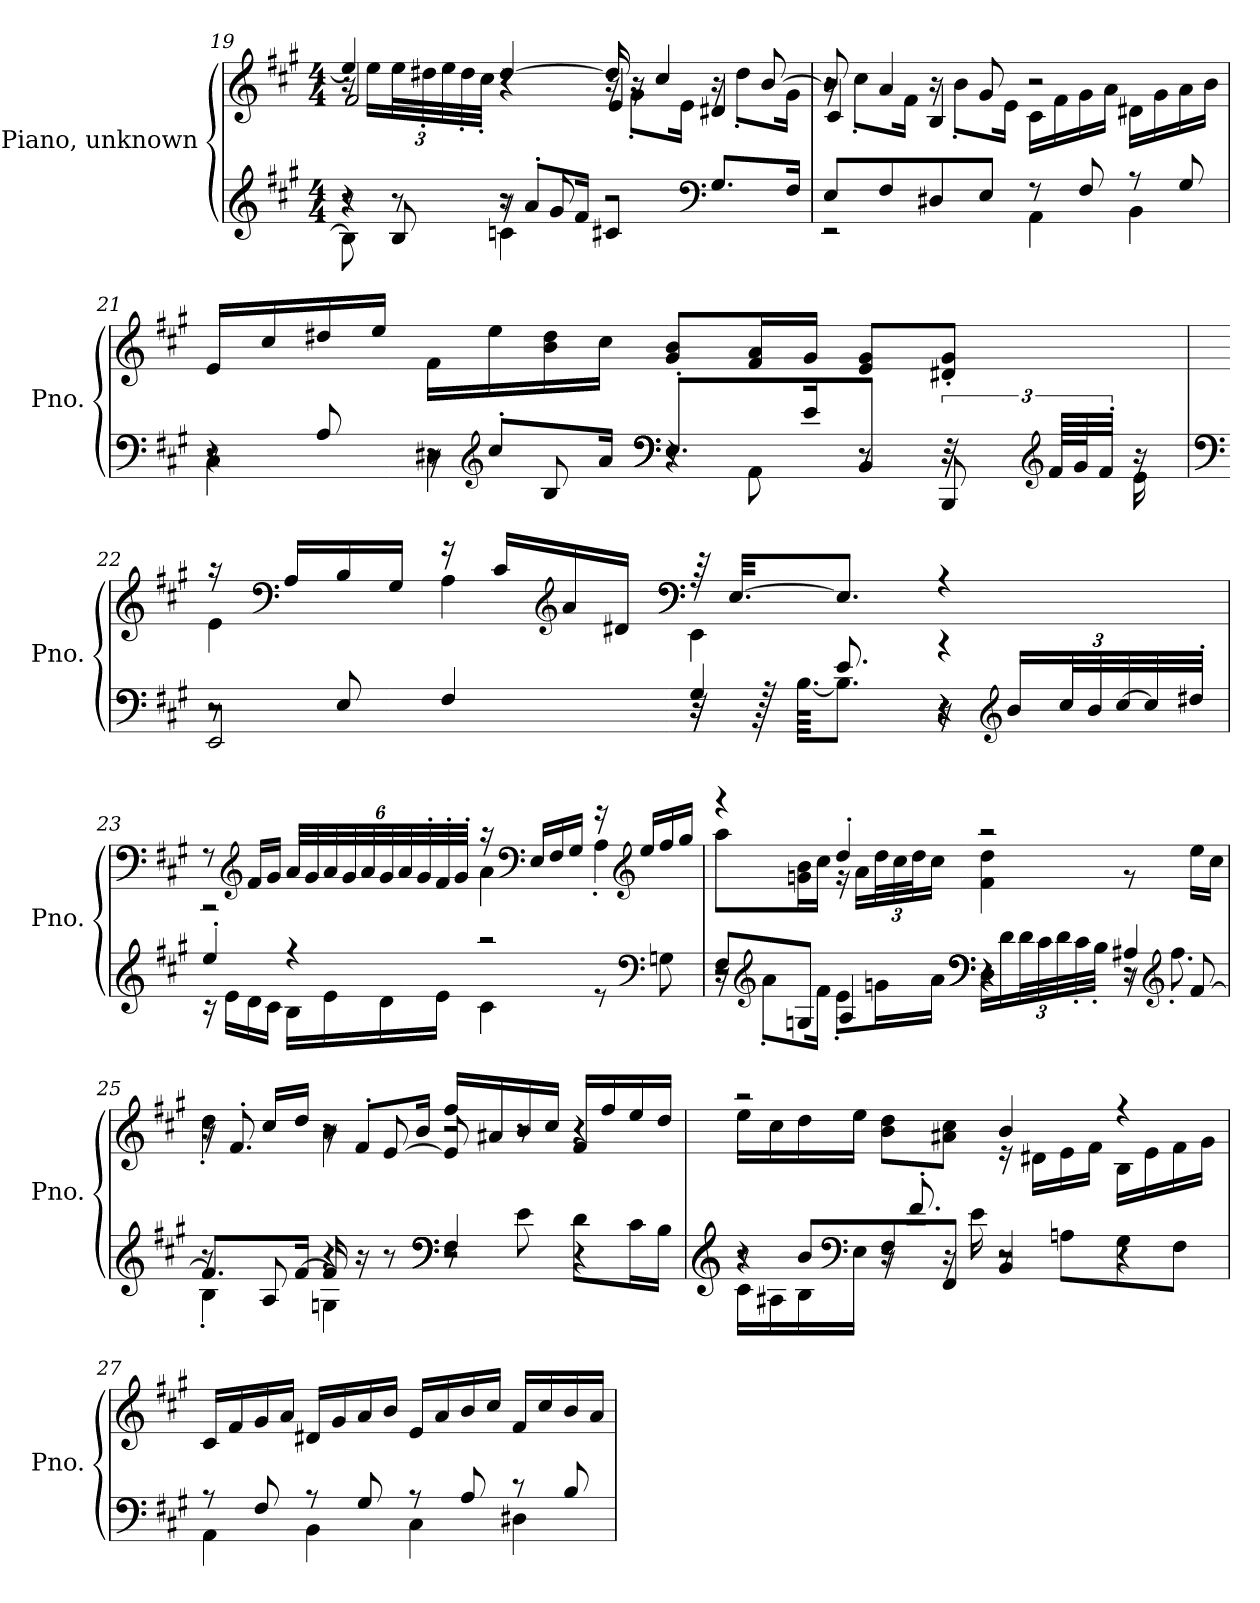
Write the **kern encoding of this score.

**kern	**kern
*part1	*part1
*staff2	*staff1
*I"Piano, unknown	*
*I'Pno.	*
!!LO:LB:g=z
*clefG2	*clefG2
*k[f#c#g#]	*k[f#c#g#]
*M4/4	*M4/4
=19	=19
*^	*^
*	*^	*	*^
4r	8B\]	8r	4ee/]	16r	2f#/
.	.	.	.	16ee\LL	.
*	*	*	*	*Xbrackettup	*
.	8r	8B/	.	48ee\L	.
.	.	.	.	48dd#X'\	.
.	.	.	.	48ee\	.
.	.	.	.	32dd#'\	.
.	.	.	.	32cc#'\JJJ	.
8r	4cn\	16r	[4dd#/	4r	.
.	.	8a'/L	.	.	.
8g#/	.	.	.	.	.
.	.	16f#/Jk	.	.	.
2r	2r	4c#X/	16dd#/]	16r	4e/
.	.	.	16r	8g#'\L	.
.	.	.	4cc#/	.	.
.	.	.	.	16e\Jk	.
*clefF4	*	*	*	*	*
.	.	8.G#/L	.	16r	4d#X/
.	.	.	.	8dd#'\L	.
.	.	.	[8b/	.	.
.	.	16F#/Jk	.	16g#\Jk	.
*	*v	*v	*	*	*
=20	=20	=20	=20	=20
8E/L	2r	8b/]	16r	4c#/
.	.	.	8cc#'\L	.
8F#/	.	4a/	.	.
.	.	.	16f#\Jk	.
8D#X/	.	.	16r	4B/
.	.	.	8b'\L	.
8E/J	.	8g#/	.	.
.	.	.	16e\Jk	.
8r	4AA\	2r	16c#\LL	2r
.	.	.	16f#\	.
8F#/	.	.	16g#\	.
.	.	.	16a\JJ	.
8r	4BB\	.	16d#X\LL	.
.	.	.	16g#\	.
8G#/	.	.	16a\	.
.	.	.	16b\JJ	.
*	*	*v	*v	*v
!!LO:PB:g=z
=21	=21	=21
*	*^	*
8r	4C#\	4r	16e/LL
.	.	.	16cc#/
8A/	.	.	16dd#X/
.	.	.	16ee/JJ
16r	4D#X\	8r	16f#\LL
*clefG2	*	*	*
8cc#'/L	.	.	16ee\
.	.	8B/	16b\ 16dd#\
16a/Jk	.	.	16cc#\JJ
*clefF4	*	*	*
8.E'/L	8r	4r	8g#/ 8b/L
.	8AA\	.	16f#/ 16a/L
16e/K	.	.	16g#/JJ
8BB/J	8r	8r	8e/ 8g#/L
48r	16r	8BBB/	8d#X/' 8g#/'J
*clefG2	*	*	*
96f#/LLLL	.	.	.
96g#/J	.	.	.
48f#'/JJJ	.	.	.
16r	16e\	.	.
!!LO:LB:g=z
=22	=22	=22	=22
*clefF4	*	*	*
*	*	*	*^
8r	2r	2EE/	16r	4e\
*	*	*	*clefF4	*
.	.	.	16A/LL	.
8E/	.	.	16B/	.
.	.	.	16G#/JJ	.
4F#/	.	.	16r	4A\
.	.	.	16c#/LL	.
*	*	*	*clefG2	*
.	.	.	16a/	.
.	.	.	16d#X/JJ	.
*	*	*	*clefF4	*
16r	32r	4G#/	64r	4EE\
.	.	.	[32.E/KKL	.
.	128r	.	.	.
.	[64.B\KKKL	.	.	.
8.e/	8.B\J]	.	8.E/J]	.
16r	4r	4r	4r	4r
*clefG2	*	*	*	*
16b/LL	.	.	.	.
*Xbrackettup	*	*	*	*
48cc#/L	.	.	.	.
48b/	.	.	.	.
[48cc#/	.	.	.	.
32cc#/]	.	.	.	.
32dd#X'/JJJ	.	.	.	.
*	*v	*v	*	*
!!LO:LB:g=z	!!
=23	=23	=23	=23
4ee'/	16r	8r	2r
.	16e\LL	.	.
*	*	*clefG2	*
.	16d\	16f#/LL	.
.	16c#\JJ	16g#/JJ	.
4r	16B\LL	32a/LLL	.
.	.	32g#/	.
.	16e\	48a/	.
.	.	48g#/	.
.	.	48a/	.
.	16d\	48g#/	.
.	.	48a/	.
.	.	48g#'/	.
.	16e\JJ	32f#'/	.
.	.	32g#'/JJJ	.
2r	4c#\	16r	4a\
*	*	*clefF4	*
.	.	16E/LL	.
.	.	16F#/	.
.	.	16G#/JJ	.
.	8r	16r	4A'\
*	*	*clefG2	*
.	.	16ee/LL	.
*clefF4	*	*	*
.	8Gn\	16ff#/	.
.	.	16gg#/JJ	.
!!LO:LB:g=z	!!
=24	=24	=24	=24
*	*^	*	*
2r	16r	8F#/L	4r	8aa\L
*clefG2	*	*	*	*
.	8a'\L	.	.	.
.	.	8Gn/J	.	16gn\ 16b\L
.	16f#\Jk	.	.	16cc#\JJ
.	8e'\L	4A/	4dd'/	16r
.	.	.	.	16a\LL
.	16gn\L	.	.	48dd\L
.	.	.	.	48cc#\
.	.	.	.	48dd\J
.	16a\JJ	.	.	16cc#\JJ
*clefF4	*	*	*	*
4r	16D\LL	4r	2r	4f#\ 4dd\
.	16d\	.	.	.
.	48d\L	.	.	.
.	48c#\	.	.	.
.	48d\	.	.	.
.	32c#'\	.	.	.
.	32B'\JJJ	.	.	.
8r	16r	4A#X/	.	8r
*clefG2	*	*	*	*
.	8.ff#'\	.	.	.
[8f#/	.	.	.	16ee\LL
.	.	.	.	16cc#\JJ
!!LO:LB:g=z
=25	=25	=25	=25	=25
*	*	*	*	*^
8.f#/L]	4B'\	8r	8r	4dd'\	16r
.	.	.	.	.	8.f#'/
.	.	8A/	16cc#/LL	.	.
[16f#/Jk	.	.	16dd/JJ	.	.
16f#/]	4Gn\	4r	16r	4b\	8r
16r	.	.	8f#'/L	.	.
8r	.	.	.	.	[8e/
.	.	.	16b/Jk	.	.
*clefF4	*	*	*	*	*
2r	8r	4F#/	16ff#/LL	2r	8e/]
.	.	.	16a#X/	.	.
.	8e\	.	16b/	.	8r
.	.	.	16cc#/JJ	.	.
.	8d\L	4r	16f#/LL	.	4r
.	.	.	16ff#/	.	.
.	16c#\L	.	16ee/	.	.
.	16B\JJ	.	16dd/JJ	.	.
*	*	*	*v	*v	*v
=26	=26	=26	=26
*clefG2	*	*	*
*	*	*	*^
4r	16c#\LL	8r	2r	16ee\LL
.	16A#X\	.	.	16cc#\
.	16B\	8b/L	.	16dd\
*clefF4	*	*	*	*
.	16E\JJ	.	.	16ee\JJ
16r	8r	8F#/	.	8b\ 8dd\L
8.f#'/	.	.	.	.
.	16r	8FF#/J	.	8a#X\ 8cc#\J
.	16e\	.	.	.
2r	8r	4BB/	4b/	16r
.	.	.	.	16d#X\LL
.	8An\L	.	.	16e\
.	.	.	.	16f#\JJ
.	8G#\	4r	4r	16B\LL
.	.	.	.	16e\
.	8F#\J	.	.	16f#\
.	.	.	.	16g#\JJ
*	*v	*v	*	*
*	*	*v	*v
!!LO:LB:g=z
=27	=27	=27
8r	4AA\	16c#/LL
.	.	16f#/
8F#/	.	16g#/
.	.	16a/JJ
8r	4BB\	16d#X/LL
.	.	16g#/
8G#/	.	16a/
.	.	16b/JJ
8r	4C#\	16e/LL
.	.	16a/
8A/	.	16b/
.	.	16cc#/JJ
8r	4D#X\	16f#/LL
.	.	16cc#/
8B/	.	16b/
.	.	16a/JJ
*v	*v	*
=	=
*-	*-
